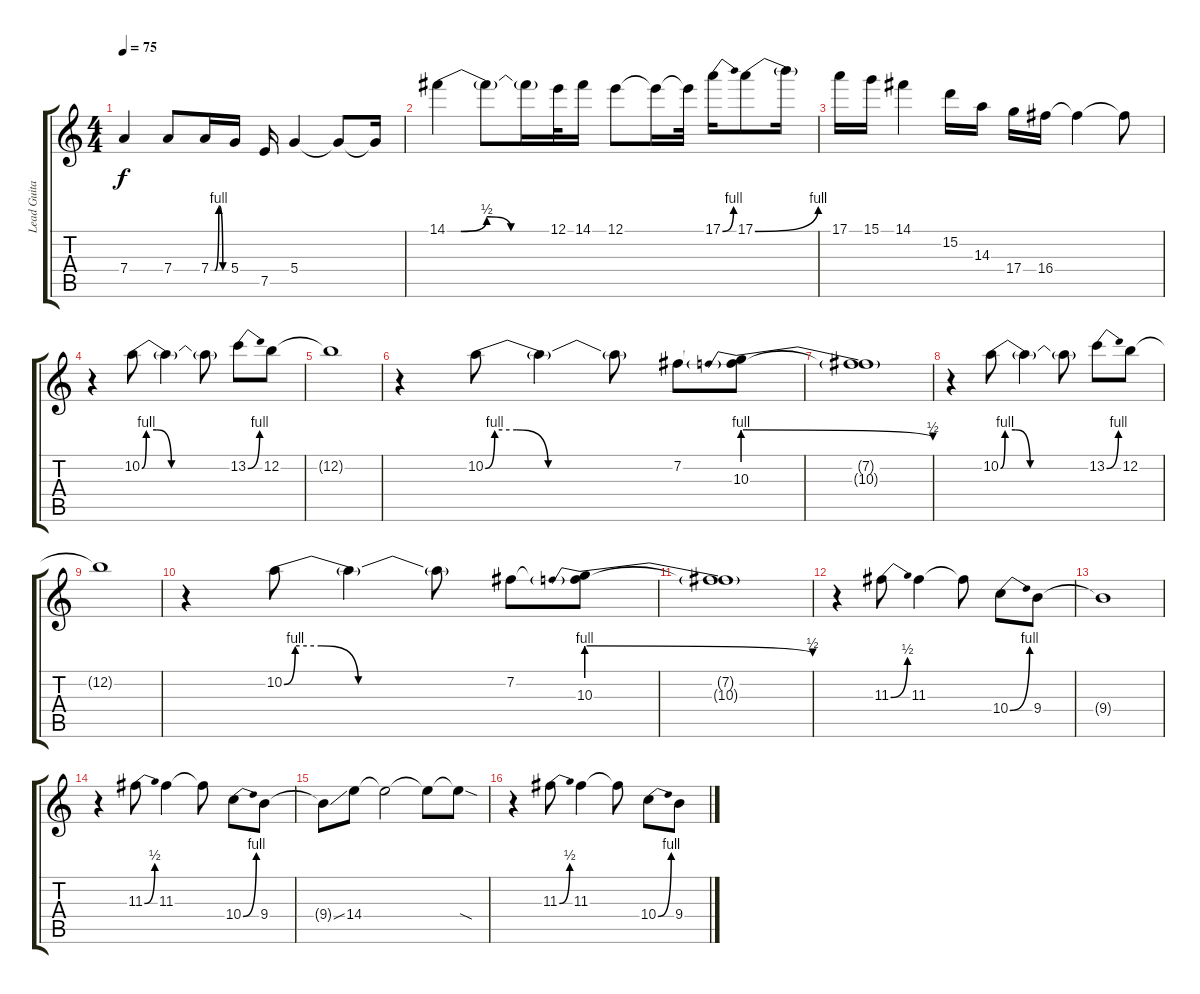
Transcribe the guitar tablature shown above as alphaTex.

\track ("Lead Guitar" "Lead Guita") {instrument distortionguitar}
\staff {score tabs}
\tuning (E4 B3 G3 D3 A2 D2) {hide}
\ts (4 4)
\tempo 75
\clef g2
\ks c
7.4.4{dy f} 7.4.8 7.4{be (custom 0 0 15 0 30 4 45 0 60 0)}.16 5.4.16 7.5.16 5.4.4 5.4{t}.8 5.4{t}.16 |
14.1{be (custom 0 0 8 0 23 2 37 0 60 0)}.4 14.1{t}.8 14.1{t}.16 12.1.32 14.1.16 12.1.8 12.1{t}.16 12.1{t}.32 17.1{be (bend 0 0 60 4)}.16 17.1{be (bend 0 0 60 4)}.8 17.1{t}.16 |
17.1.16 15.1.16 14.1.4 15.2.16 14.3.16 17.4.16 16.4.16 16.4{t}.4 16.4{t}.8 |
r.4 10.2{be (custom 0 0 3 4 10 4 20 0 60 0)}.8{instrument distortionguitar} 10.2{t}.4 10.2{t}.8 13.2{be (bend 0 0 60 4)}.8 12.2.8 |
12.2{t}.1 |
r.4 10.2{be (custom 0 0 3 4 10 4 20 0 60 0)}.8 10.2{t}.4 10.2{t}.8 7.2.8 (7.2{t} 10.3{be (prebendrelease 0 4 60 2)}).8 |
(7.2{t} 10.3{t}).1 |
r.4 10.2{be (custom 0 0 3 4 10 4 20 0 60 0)}.8{instrument distortionguitar} 10.2{t}.4 10.2{t}.8 13.2{be (bend 0 0 60 4)}.8 12.2.8 |
12.2{t}.1 |
r.4 10.2{be (custom 0 0 3 4 10 4 20 0 60 0)}.8 10.2{t}.4 10.2{t}.8 7.2.8 (7.2{t} 10.3{be (prebendrelease 0 4 60 2)}).8 |
(7.2{t} 10.3{t}).1 |
r.4 11.3{be (bend 0 0 60 2)}.8 11.3.4 11.3{t}.8 10.4{be (bend 0 0 60 4)}.8 9.4.8 |
9.4{t}.1 |
r.4 11.3{be (bend 0 0 60 2)}.8 11.3.4 11.3{t}.8 10.4{be (bend 0 0 60 4)}.8 9.4.8 |
9.4{ss t}.8 14.4.8 14.4{t}.2 14.4{t}.8 14.4{sod t}.8 |
r.4 11.3{be (bend 0 0 60 2)}.8 11.3.4 11.3{t}.8 10.4{be (bend 0 0 60 4)}.8 9.4.8
